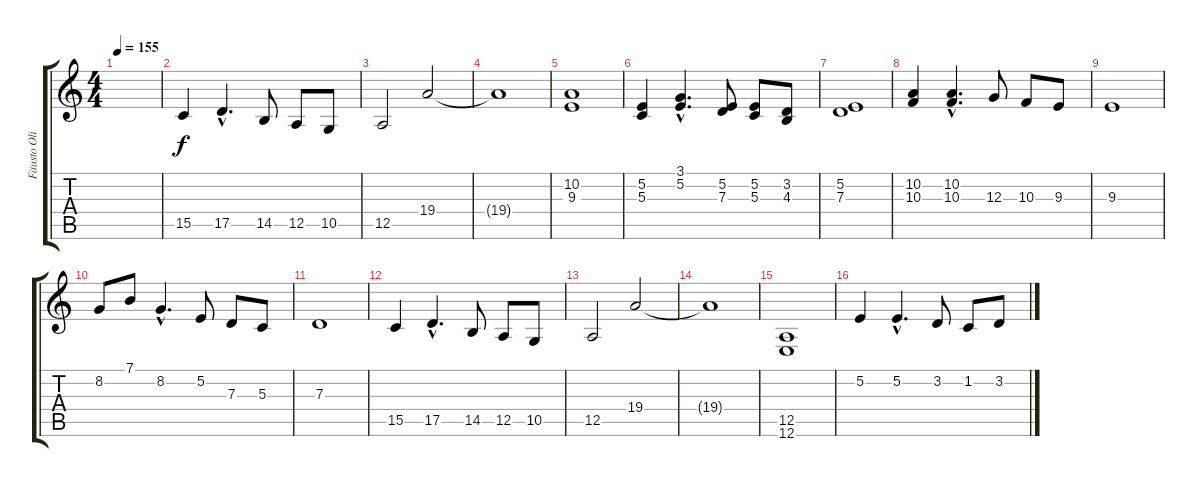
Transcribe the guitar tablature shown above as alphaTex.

\track ("Fäusto Oliveira (Voice)" "Fäusto Oli") {instrument pad1newage}
\staff {score tabs}
\tuning (E4 B3 G3 D3 A2 E2) {hide}
\ts (4 4)
\tempo 155
\clef g2
\ks c
|
15.5.4 17.5{hac}.4{d} 14.5.8 12.5.8 10.5.8 |
12.5.2 19.4.2 |
19.4{t}.1 |
(10.2 9.3).1 |
(5.2 5.3).4 (3.1{hac} 5.2{hac}).4{d} (5.2 7.3).8 (5.2 5.3).8 (3.2 4.3).8 |
(5.2 7.3).1 |
(10.2 10.3).4 (10.2{hac} 10.3{hac}).4{d} 12.3.8 10.3.8 9.3.8 |
9.3.1 |
8.2.8 7.1.8 8.2{hac}.4{d} 5.2.8 7.3.8 5.3.8 |
7.3.1 |
15.5.4 17.5{hac}.4{d} 14.5.8 12.5.8 10.5.8 |
12.5.2 19.4.2 |
19.4{t}.1 |
(12.5 12.6).1 |
5.2.4 5.2{hac}.4{d} 3.2.8 1.2.8 3.2.8
